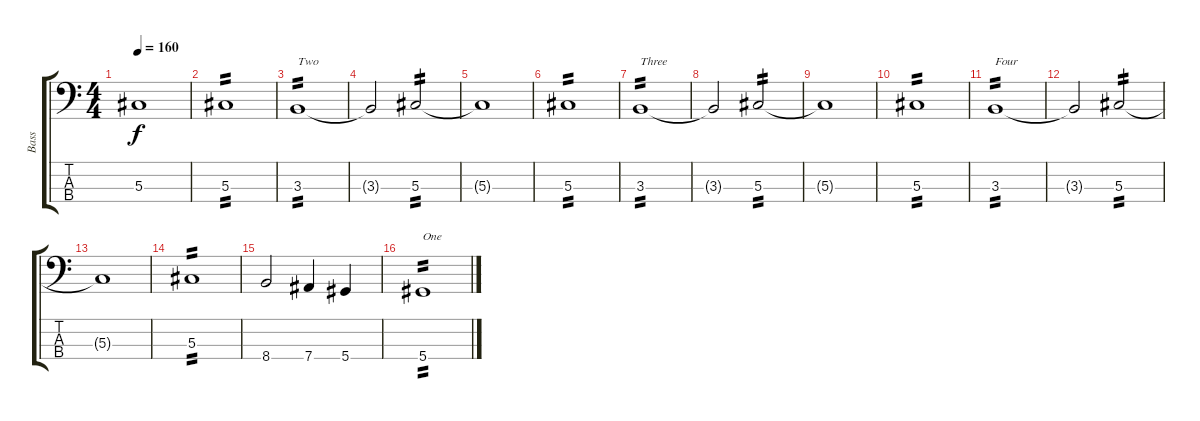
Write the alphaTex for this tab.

\track ("Bass" "Bass") {instrument electricbasspick}
\staff {score tabs}
\tuning (Gb2 Db2 Ab1 Eb1) {hide}
\ts (4 4)
\tempo 160
\clef f4
\ks c
5.3{t}.1{dy f} |
5.3.1{tp 2} |
3.3.1{txt "Two" tp 2} |
3.3{t}.2 5.3.2{tp 2} |
5.3{t}.1 |
5.3.1{tp 2} |
3.3.1{txt "Three" tp 2} |
3.3{t}.2 5.3.2{tp 2} |
5.3{t}.1 |
5.3.1{tp 2} |
3.3.1{txt "Four" tp 2} |
3.3{t}.2 5.3.2{tp 2} |
5.3{t}.1 |
5.3.1{tp 2} |
8.4.2 7.4.4 5.4.4 |
5.4.1{txt "One" tp 2}
